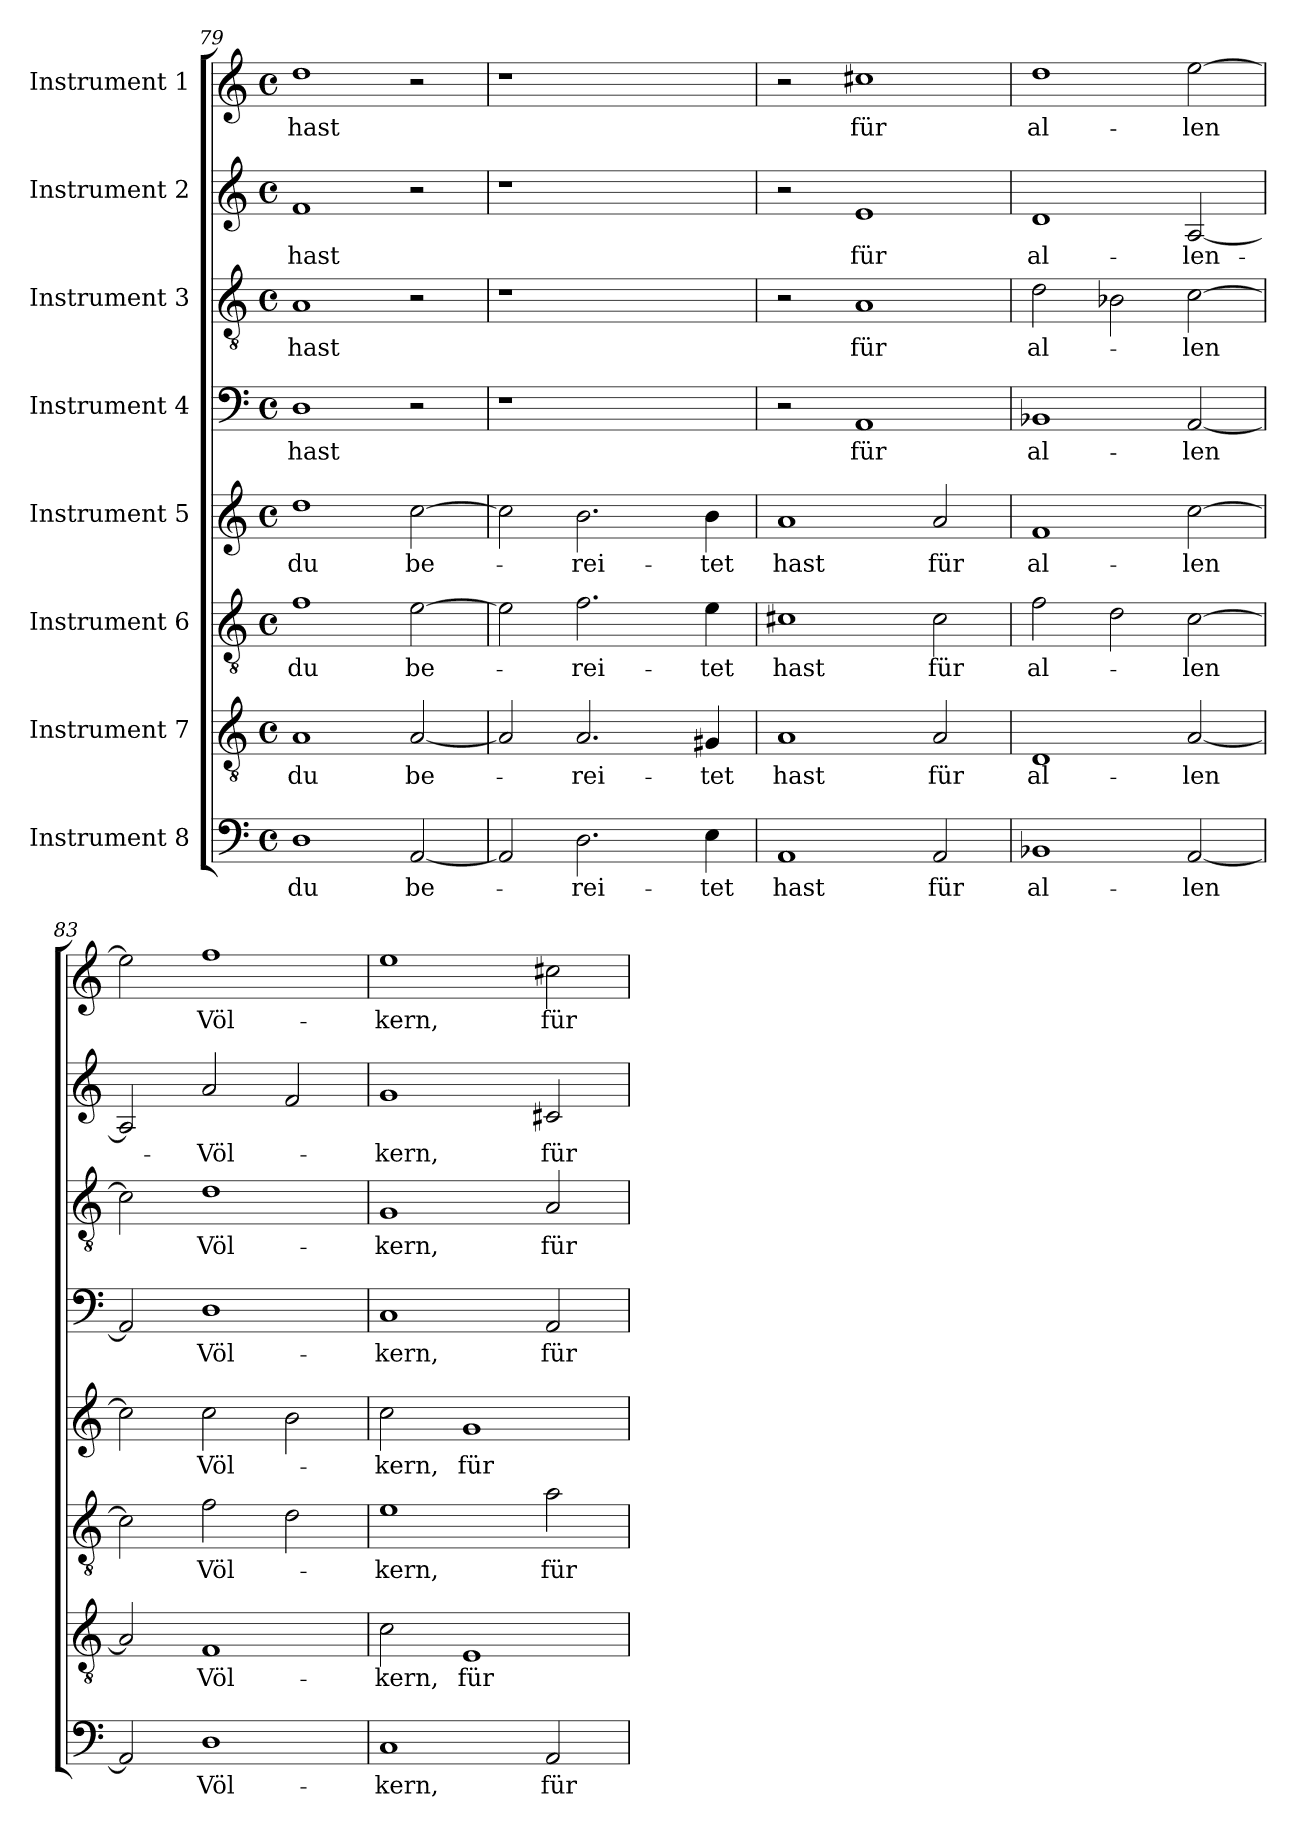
**kern	**text	**kern	**text	**kern	**text	**kern	**text	**kern	**text	**kern	**text	**kern	**text	**kern	**text
*part8	*part8	*part7	*part7	*part6	*part6	*part5	*part5	*part4	*part4	*part3	*part3	*part2	*part2	*part1	*part1
*staff8	*staff8	*staff7	*staff7	*staff6	*staff6	*staff5	*staff5	*staff4	*staff4	*staff3	*staff3	*staff2	*staff2	*staff1	*staff1
*I"Instrument 8	*	*I"Instrument 7	*	*I"Instrument 6	*	*I"Instrument 5	*	*I"Instrument 4	*	*I"Instrument 3	*	*I"Instrument 2	*	*I"Instrument 1	*
*clefF4	*	*clefGv2	*	*clefGv2	*	*clefG2	*	*clefF4	*	*clefGv2	*	*clefG2	*	*clefG2	*
*M4/4	*	*M4/4	*	*M4/4	*	*M4/4	*	*M4/4	*	*M4/4	*	*M4/4	*	*M4/4	*
*met(c)	*	*met(c)	*	*met(c)	*	*met(c)	*	*met(c)	*	*met(c)	*	*met(c)	*	*met(c)	*
=79	=79	=79	=79	=79	=79	=79	=79	=79	=79	=79	=79	=79	=79	=79	=79
!	!LO:LY:b:cj	!	!LO:LY:b:cj	!	!LO:LY:b:cj	!	!LO:LY:b:cj	!	!LO:LY:b:cj	!	!LO:LY:b:cj	!	!LO:LY:b:cj	!	!LO:LY:b:cj
1D	du	1A	du	1f	du	1dd	du	1D	hast	1A	hast	1f	hast	1dd	hast
!	!LO:LY:b:cj	!	!LO:LY:b:cj	!	!LO:LY:b:cj	!	!LO:LY:b:cj	!	!	!	!	!	!	!	!
[<2AA/	be-	[<2A/	be-	[>2e\	be-	[>2cc\	be-	2r	.	2r	.	2r	.	2r	.
=80	=80	=80	=80	=80	=80	=80	=80	=80	=80	=80	=80	=80	=80	=80	=80
!	!	!	!	!	!	!	!	!LO:N:vis=1	!	!LO:N:vis=1	!	!LO:N:vis=1	!	!LO:N:vis=1	!
2AA/]	.	2A/]	.	2e\]	.	2cc\]	.	1r	.	1r	.	1r	.	1r	.
!	!LO:LY:b:cj	!	!LO:LY:b:cj	!	!LO:LY:b:cj	!	!LO:LY:b:cj	!	!	!	!	!	!	!	!
2.D\	-rei-	2.A/	-rei-	2.f\	-rei-	2.b\	-rei-	.	.	.	.	.	.	.	.
.	.	.	.	.	.	.	.	2ryy	.	2ryy	.	2ryy	.	2ryy	.
!	!LO:LY:b:cj	!	!LO:LY:b:cj	!	!LO:LY:b:cj	!	!LO:LY:b:cj	!	!	!	!	!	!	!	!
4E\	-tet	4G#X/	-tet	4e\	-tet	4b\	-tet	.	.	.	.	.	.	.	.
=81	=81	=81	=81	=81	=81	=81	=81	=81	=81	=81	=81	=81	=81	=81	=81
!	!LO:LY:b:cj	!	!LO:LY:b:cj	!	!LO:LY:b:cj	!	!LO:LY:b:cj	!	!	!	!	!	!	!	!
1AA	hast	1A	hast	1c#X	hast	1a	hast	2r	.	2r	.	2r	.	2r	.
!	!	!	!	!	!	!	!	!	!LO:LY:b:cj	!	!LO:LY:b:cj	!	!LO:LY:b:cj	!	!LO:LY:b:cj
.	.	.	.	.	.	.	.	1AA	für	1A	für	1e	für	1cc#X	für
!	!LO:LY:b:cj	!	!LO:LY:b:cj	!	!LO:LY:b:cj	!	!LO:LY:b:cj	!	!	!	!	!	!	!	!
2AA/	für	2A/	für	2c#\	für	2a/	für	.	.	.	.	.	.	.	.
=82	=82	=82	=82	=82	=82	=82	=82	=82	=82	=82	=82	=82	=82	=82	=82
!	!LO:LY:b:cj	!	!LO:LY:b:cj	!	!LO:LY:b:cj	!	!LO:LY:b:cj	!	!LO:LY:b:cj	!	!LO:LY:b:cj	!	!LO:LY:b:cj	!	!LO:LY:b:cj
1BB-X	al-	1D	al-	2f\	al-	1f	al-	1BB-X	al-	2d\	al-	1d	al-	1dd	al-
.	.	.	.	2d\	.	.	.	.	.	2B-X\	.	.	.	.	.
!	!LO:LY:b:cj	!	!LO:LY:b:cj	!	!LO:LY:b:cj	!	!LO:LY:b:cj	!	!LO:LY:b:cj	!	!LO:LY:b:cj	!	!LO:LY:b:cj	!	!LO:LY:b:cj
[<2AA/	-len	[<2A/	-len	[>2c\	-len	[>2cc\	-len	[<2AA/	-len	[>2c\	-len	[<2A/	-len-	[>2ee\	-len
=83	=83	=83	=83	=83	=83	=83	=83	=83	=83	=83	=83	=83	=83	=83	=83
2AA/]	.	2A/]	.	2c\]	.	2cc\]	.	2AA/]	.	2c\]	.	2A/]	.	2ee\]	.
!	!LO:LY:b:cj	!	!LO:LY:b:cj	!	!LO:LY:b:cj	!	!LO:LY:b:cj	!	!LO:LY:b:cj	!	!LO:LY:b:cj	!	!LO:LY:b:cj	!	!LO:LY:b:cj
1D	Völ-	1F	Völ-	2f\	Völ-	2cc\	Völ-	1D	Völ-	1d	Völ-	2a/	-Völ-	1ff	Völ-
.	.	.	.	2d\	.	2b\	.	.	.	.	.	2f/	.	.	.
!!LO:LB:g=z
=84	=84	=84	=84	=84	=84	=84	=84	=84	=84	=84	=84	=84	=84	=84	=84
!	!LO:LY:b:cj	!	!LO:LY:b:cj	!	!LO:LY:b:cj	!	!LO:LY:b:cj	!	!LO:LY:b:cj	!	!LO:LY:b:cj	!	!LO:LY:b:cj	!	!LO:LY:b:cj
1C	-kern,	2c\	-kern,	1e	-kern,	2cc\	-kern,	1C	-kern,	1G	-kern,	1g	-kern,	1ee	-kern,
!	!	!	!LO:LY:b:cj	!	!	!	!LO:LY:b:cj	!	!	!	!	!	!	!	!
.	.	1E	für	.	.	1g	für	.	.	.	.	.	.	.	.
!	!LO:LY:b:cj	!	!	!	!LO:LY:b:cj	!	!	!	!LO:LY:b:cj	!	!LO:LY:b:cj	!	!LO:LY:b:cj	!	!LO:LY:b:cj
2AA/	für	.	.	2a\	für	.	.	2AA/	für	2A/	für	2c#X/	für	2cc#X\	für
=	=	=	=	=	=	=	=	=	=	=	=	=	=	=	=
*-	*-	*-	*-	*-	*-	*-	*-	*-	*-	*-	*-	*-	*-	*-	*-
